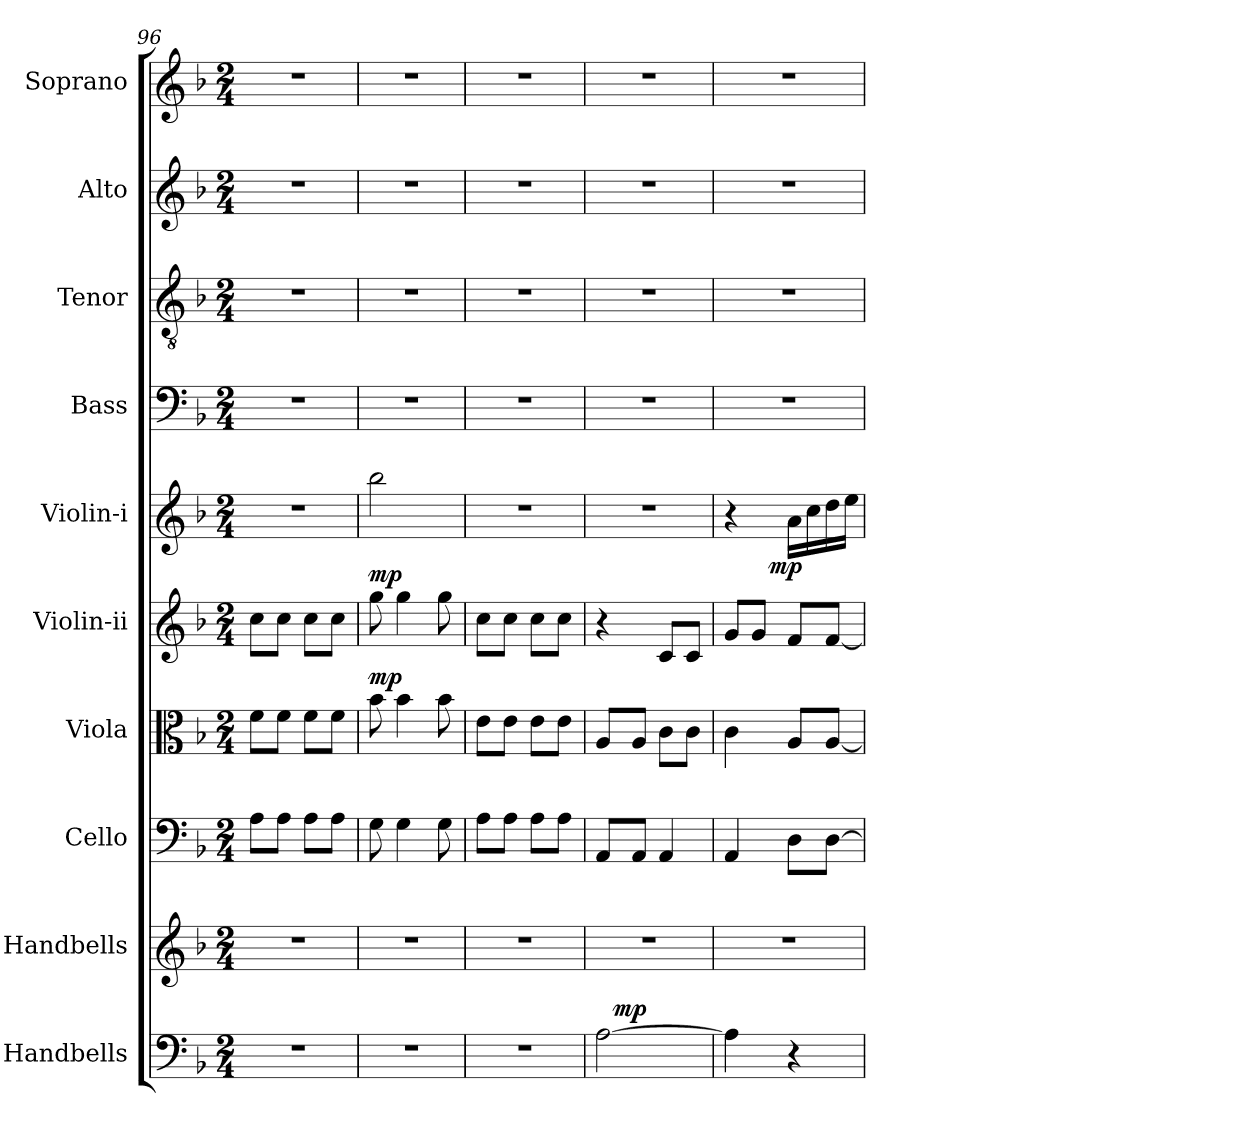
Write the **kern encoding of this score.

**kern	**dynam	**kern	**kern	**dynam	**kern	**dynam	**kern	**dynam	**kern	**dynam	**kern	**kern	**kern	**kern
*part10	*part10	*part9	*part8	*part8	*part7	*part7	*part6	*part6	*part5	*part5	*part4	*part3	*part2	*part1
*staff10	*staff10	*staff9	*staff8	*staff8	*staff7	*staff7	*staff6	*staff6	*staff5	*staff5	*staff4	*staff3	*staff2	*staff1
*I"Handbells	*	*I"Handbells	*I"Cello	*	*I"Viola	*	*I"Violin-ii	*	*I"Violin-i	*	*I"Bass	*I"Tenor	*I"Alto	*I"Soprano
*	*	*	*	*	*I'Vla.	*	*I'Vln.-ii	*	*I'Vln.-i	*	*I'B	*I'T	*I'A	*I'S
*clefF4	*	*clefG2	*clefF4	*	*clefC3	*	*clefG2	*	*clefG2	*	*clefF4	*clefGv2	*clefG2	*clefG2
*k[b-]	*	*k[b-]	*k[b-]	*	*k[b-]	*	*k[b-]	*	*k[b-]	*	*k[b-]	*k[b-]	*k[b-]	*k[b-]
*F:	*	*F:	*F:	*	*F:	*	*F:	*	*F:	*	*F:	*F:	*F:	*F:
*M2/4	*	*M2/4	*M2/4	*	*M2/4	*	*M2/4	*	*M2/4	*	*M2/4	*M2/4	*M2/4	*M2/4
=96	=96	=96	=96	=96	=96	=96	=96	=96	=96	=96	=96	=96	=96	=96
!LO:N:vis=1	!	!LO:N:vis=1	!	!	!	!	!	!	!LO:N:vis=1	!	!LO:N:vis=1	!LO:N:vis=1	!LO:N:vis=1	!LO:N:vis=1
2r	.	2r	8A\L	.	8f\L	.	8cc\L	.	2r	.	2r	2r	2r	2r
.	.	.	8A\J	.	8f\J	.	8cc\J	.	.	.	.	.	.	.
.	.	.	8A\L	.	8f\L	.	8cc\L	.	.	.	.	.	.	.
.	.	.	8A\J	.	8f\J	.	8cc\J	.	.	.	.	.	.	.
=97	=97	=97	=97	=97	=97	=97	=97	=97	=97	=97	=97	=97	=97	=97
!LO:N:vis=1	!	!LO:N:vis=1	!	!LO:DY:a	!	!	!	!	!	!	!LO:N:vis=1	!LO:N:vis=1	!LO:N:vis=1	!LO:N:vis=1
!	!	!	!	!LO:DY:n=1:b	!	!LO:DY:a	!	!LO:DY:a	!	!	!	!	!	!
2r	.	2r	8G\	mp mp	8b-\	mp	8gg\	mp	2bb-\	.	2r	2r	2r	2r
.	.	.	4G\	.	4b-\	.	4gg\	.	.	.	.	.	.	.
.	.	.	8G\	.	8b-\	.	8gg\	.	.	.	.	.	.	.
=98	=98	=98	=98	=98	=98	=98	=98	=98	=98	=98	=98	=98	=98	=98
!LO:N:vis=1	!	!LO:N:vis=1	!	!	!	!	!	!	!LO:N:vis=1	!	!LO:N:vis=1	!LO:N:vis=1	!LO:N:vis=1	!LO:N:vis=1
2r	.	2r	8A\L	.	8e\L	.	8cc\L	.	2r	.	2r	2r	2r	2r
.	.	.	8A\J	.	8e\J	.	8cc\J	.	.	.	.	.	.	.
.	.	.	8A\L	.	8e\L	.	8cc\L	.	.	.	.	.	.	.
.	.	.	8A\J	.	8e\J	.	8cc\J	.	.	.	.	.	.	.
!!LO:PB:g=z
=99	=99	=99	=99	=99	=99	=99	=99	=99	=99	=99	=99	=99	=99	=99
!	!	!LO:N:vis=1	!	!	!	!	!	!	!LO:N:vis=1	!	!LO:N:vis=1	!LO:N:vis=1	!LO:N:vis=1	!LO:N:vis=1
*^	*	*	*	*	*	*	*	*	*	*	*	*	*	*
[>2A\	16ryy	.	2r	8AA/L	.	8A/L	.	4r	.	2r	.	2r	2r	2r	2r
!	!	!LO:DY:a	!	!	!	!	!	!	!	!	!	!	!	!	!
.	4..ryy	mp	.	.	.	.	.	.	.	.	.	.	.	.	.
.	.	.	.	8AA/J	.	8A/J	.	.	.	.	.	.	.	.	.
.	.	.	.	4AA/	.	8c\L	.	8c/L	.	.	.	.	.	.	.
.	.	.	.	.	.	8c\J	.	8c/J	.	.	.	.	.	.	.
=100	=100	=100	=100	=100	=100	=100	=100	=100	=100	=100	=100	=100	=100	=100	=100
!	!	!	!LO:N:vis=1	!	!	!	!	!	!	!	!	!LO:N:vis=1	!LO:N:vis=1	!LO:N:vis=1	!LO:N:vis=1
*v	*v	*	*	*	*	*	*	*	*	*^	*	*	*	*	*
4A\]	.	2r	4AA/	.	4c\	.	8g/L	.	4r	8.ryy	.	2r	2r	2r	2r
.	.	.	.	.	.	.	8g/J	.	.	.	.	.	.	.	.
!	!	!	!	!	!	!	!	!	!	!	!LO:DY:b	!	!	!	!
.	.	.	.	.	.	.	.	.	.	4ryy	mp	.	.	.	.
4r	.	.	8D\L	.	8A/L	.	8f/L	.	16a\LL	.	.	.	.	.	.
.	.	.	.	.	.	.	.	.	16cc\	.	.	.	.	.	.
.	.	.	[>8D\J	.	[<8A/J	.	[<8f/J	.	16dd\	.	.	.	.	.	.
.	.	.	.	.	.	.	.	.	16ee\JJ	16ryy	.	.	.	.	.
*	*	*	*	*	*	*	*	*	*v	*v	*	*	*	*	*
=	=	=	=	=	=	=	=	=	=	=	=	=	=	=
*-	*-	*-	*-	*-	*-	*-	*-	*-	*-	*-	*-	*-	*-	*-
